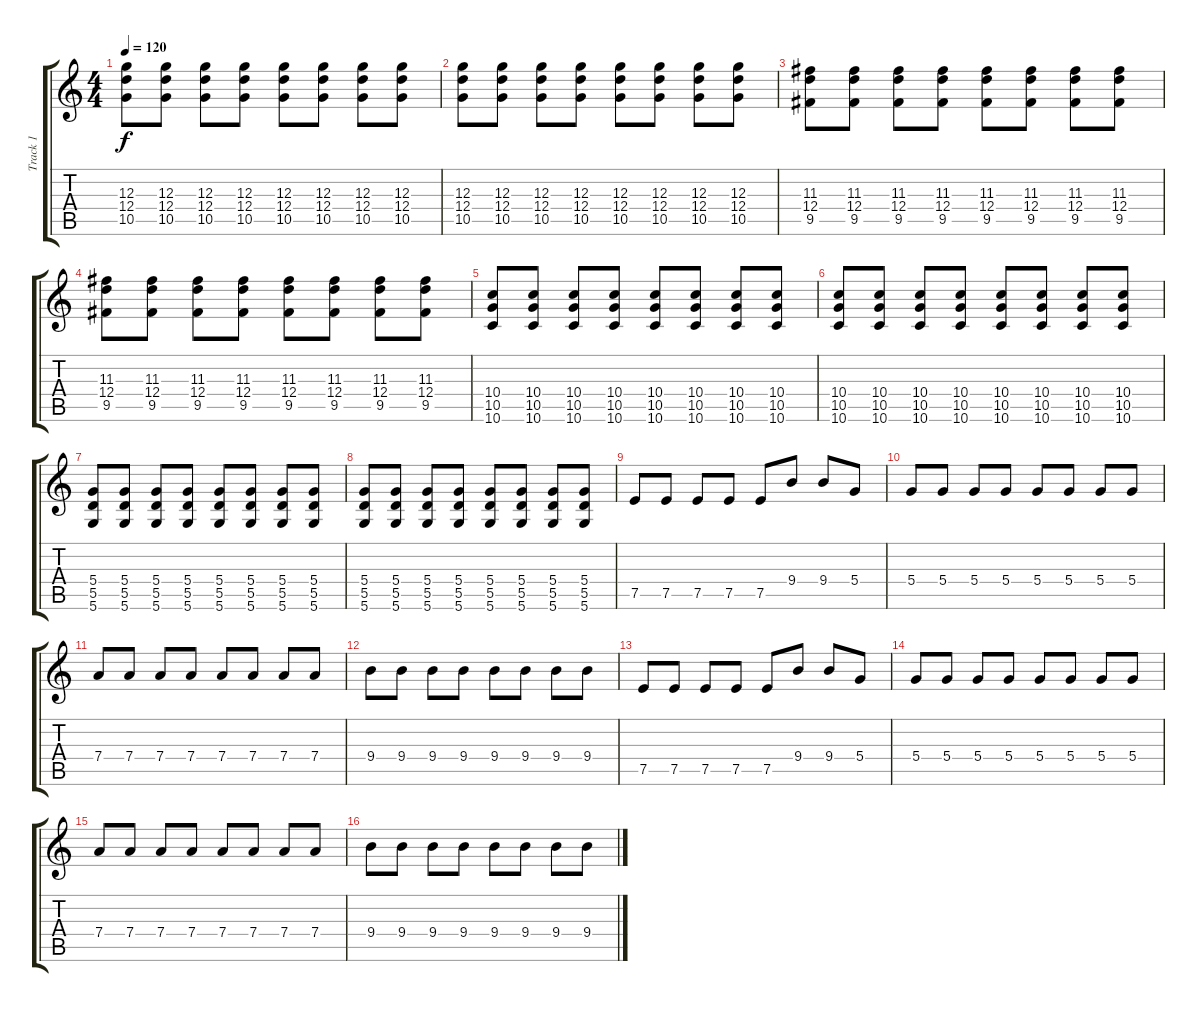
\track ("Track 1" "Track 1") {instrument distortionguitar}
\staff {score tabs}
\tuning (E4 B3 G3 D3 A2 D2) {hide}
\ts (4 4)
\tempo 120
\clef g2
\ks c
(12.3 12.4 10.5).8{dy f} (12.3 12.4 10.5).8 (12.3 12.4 10.5).8 (12.3 12.4 10.5).8 (12.3 12.4 10.5).8 (12.3 12.4 10.5).8 (12.3 12.4 10.5).8 (12.3 12.4 10.5).8 |
(12.3 12.4 10.5).8 (12.3 12.4 10.5).8 (12.3 12.4 10.5).8 (12.3 12.4 10.5).8 (12.3 12.4 10.5).8 (12.3 12.4 10.5).8 (12.3 12.4 10.5).8 (12.3 12.4 10.5).8 |
(11.3 12.4 9.5).8 (11.3 12.4 9.5).8 (11.3 12.4 9.5).8 (11.3 12.4 9.5).8 (11.3 12.4 9.5).8 (11.3 12.4 9.5).8 (11.3 12.4 9.5).8 (11.3 12.4 9.5).8 |
(11.3 12.4 9.5).8 (11.3 12.4 9.5).8 (11.3 12.4 9.5).8 (11.3 12.4 9.5).8 (11.3 12.4 9.5).8 (11.3 12.4 9.5).8 (11.3 12.4 9.5).8 (11.3 12.4 9.5).8 |
(10.4 10.5 10.6).8 (10.4 10.5 10.6).8 (10.4 10.5 10.6).8 (10.4 10.5 10.6).8 (10.4 10.5 10.6).8 (10.4 10.5 10.6).8 (10.4 10.5 10.6).8 (10.4 10.5 10.6).8 |
(10.4 10.5 10.6).8 (10.4 10.5 10.6).8 (10.4 10.5 10.6).8 (10.4 10.5 10.6).8 (10.4 10.5 10.6).8 (10.4 10.5 10.6).8 (10.4 10.5 10.6).8 (10.4 10.5 10.6).8 |
(5.4 5.5 5.6).8 (5.4 5.5 5.6).8 (5.4 5.5 5.6).8 (5.4 5.5 5.6).8 (5.4 5.5 5.6).8 (5.4 5.5 5.6).8 (5.4 5.5 5.6).8 (5.4 5.5 5.6).8 |
(5.4 5.5 5.6).8 (5.4 5.5 5.6).8 (5.4 5.5 5.6).8 (5.4 5.5 5.6).8 (5.4 5.5 5.6).8 (5.4 5.5 5.6).8 (5.4 5.5 5.6).8 (5.4 5.5 5.6).8 |
7.5.8{instrument distortionguitar} 7.5.8 7.5.8 7.5.8 7.5.8 9.4.8 9.4.8 5.4.8 |
5.4.8 5.4.8 5.4.8 5.4.8 5.4.8 5.4.8 5.4.8 5.4.8 |
7.4.8 7.4.8 7.4.8 7.4.8 7.4.8 7.4.8 7.4.8 7.4.8 |
9.4.8 9.4.8 9.4.8 9.4.8 9.4.8 9.4.8 9.4.8 9.4.8 |
7.5.8 7.5.8 7.5.8 7.5.8 7.5.8 9.4.8 9.4.8 5.4.8 |
5.4.8 5.4.8 5.4.8 5.4.8 5.4.8 5.4.8 5.4.8 5.4.8 |
7.4.8 7.4.8 7.4.8 7.4.8 7.4.8 7.4.8 7.4.8 7.4.8 |
9.4.8 9.4.8 9.4.8 9.4.8 9.4.8 9.4.8 9.4.8 9.4.8
